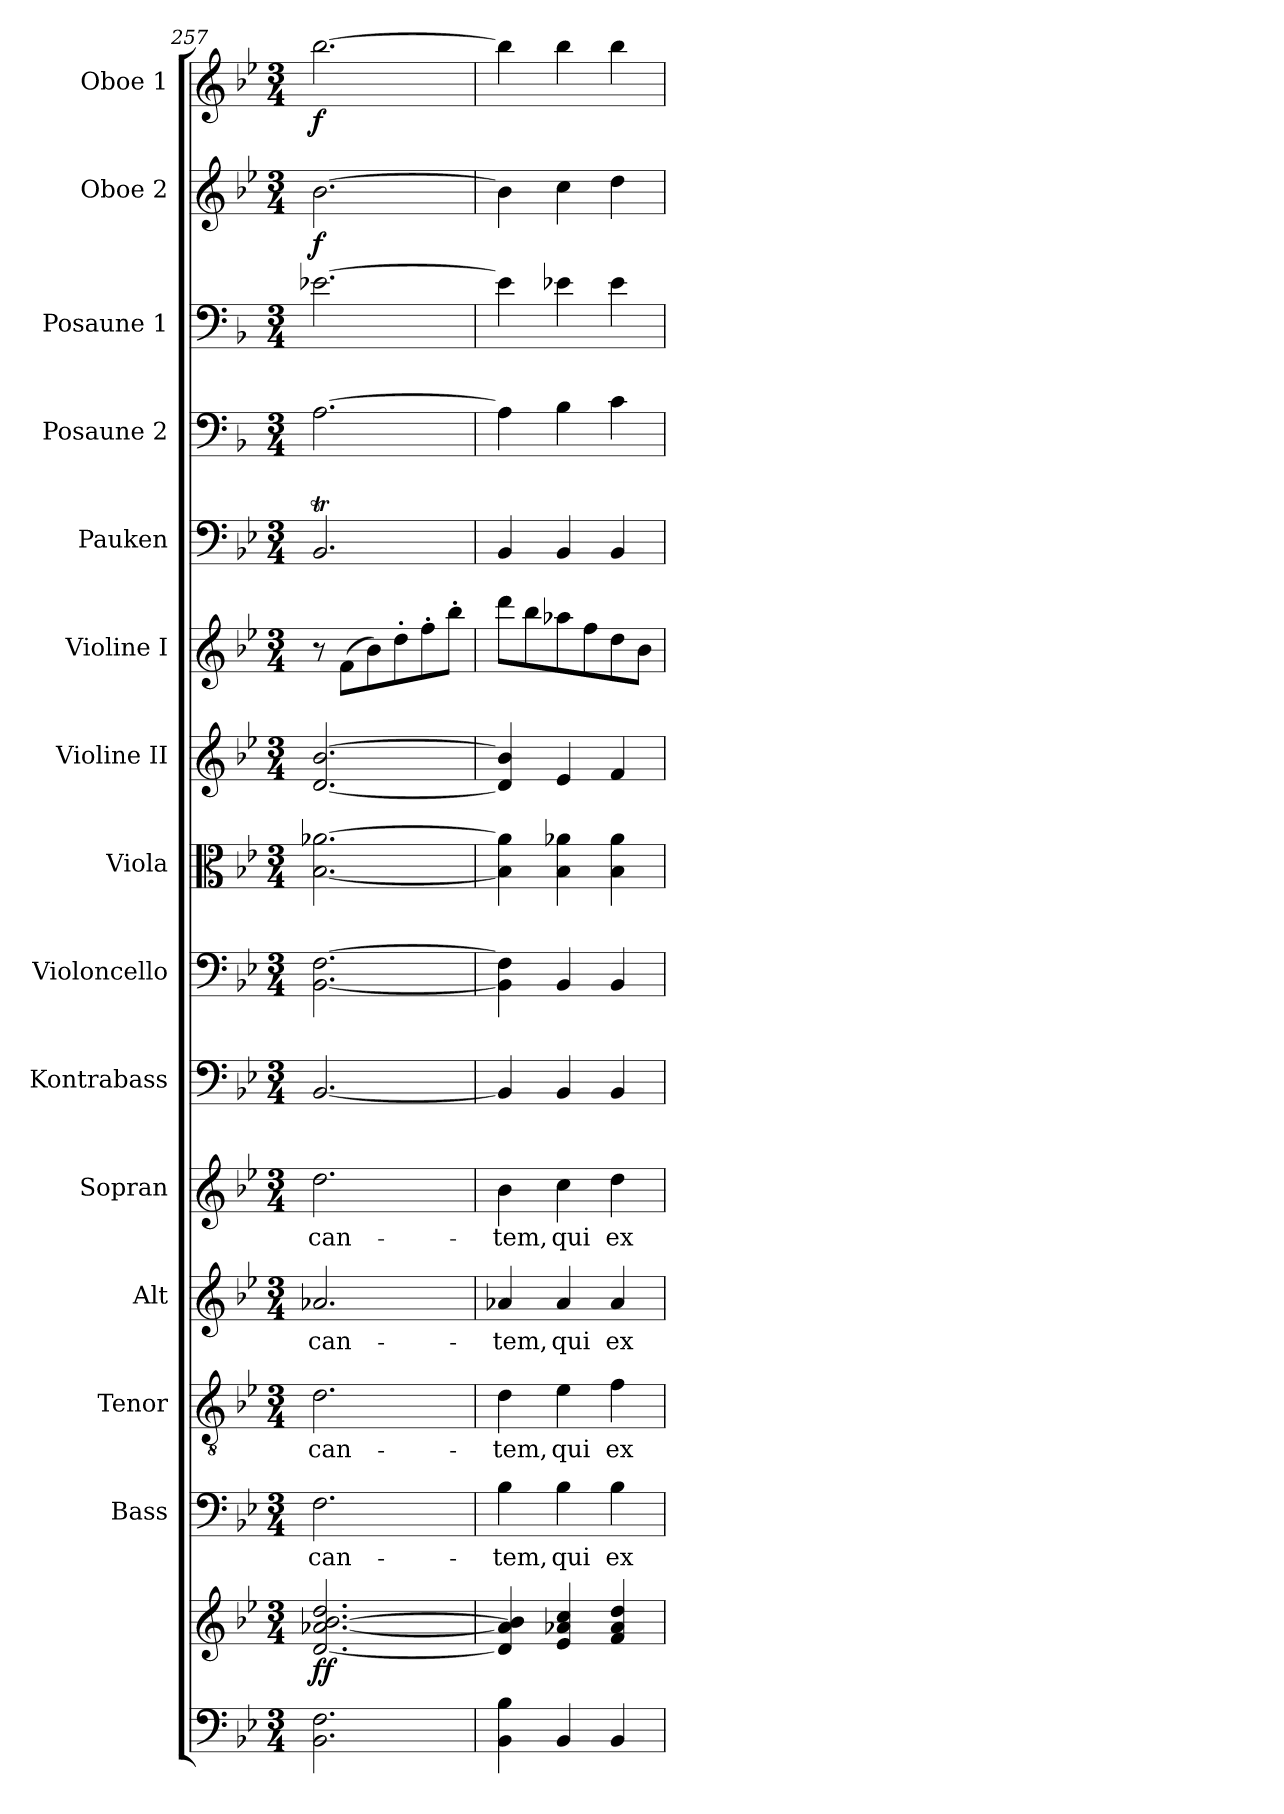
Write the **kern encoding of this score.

**kern	**kern	**dynam	**kern	**text	**kern	**text	**kern	**text	**kern	**text	**kern	**kern	**kern	**kern	**kern	**kern	**kern	**kern	**kern	**dynam	**kern	**dynam
*part15	*part15	*part15	*part14	*part14	*part13	*part13	*part12	*part12	*part11	*part11	*part10	*part9	*part8	*part7	*part6	*part5	*part4	*part3	*part2	*part2	*part1	*part1
*staff16	*staff15	*staff15/16	*staff14	*staff14	*staff13	*staff13	*staff12	*staff12	*staff11	*staff11	*staff10	*staff9	*staff8	*staff7	*staff6	*staff5	*staff4	*staff3	*staff2	*staff2	*staff1	*staff1
*	*	*	*I"Bass	*	*I"Tenor	*	*I"Alt	*	*I"Sopran	*	*I"Kontrabass	*I"Violoncello	*I"Viola	*I"Violine II	*I"Violine I	*I"Pauken	*I"Posaune 2	*I"Posaune 1	*I"Oboe 2	*	*I"Oboe 1	*
*	*	*	*I'B.	*	*I'T.	*	*I'A.	*	*I'S.	*	*I'Kb.	*I'Vc.	*I'Vla.	*I'Vl. II	*I'Vl. I	*I'Pk.	*I'Pos. 2	*I'Pos. 1	*I'Ob. 2	*	*I'Ob. 1	*
*clefF4	*clefG2	*	*clefF4	*	*clefGv2	*	*clefG2	*	*clefG2	*	*clefF4	*clefF4	*clefC3	*clefG2	*clefG2	*clefF4	*clefF4	*clefF4	*clefG2	*	*clefG2	*
*	*	*	*	*	*	*	*	*	*	*	*ITrd7c12	*	*	*	*	*	*ITrd4c7	*ITrd4c7	*	*	*	*
*k[b-e-]	*k[b-e-]	*	*k[b-e-]	*	*k[b-e-]	*	*k[b-e-]	*	*k[b-e-]	*	*k[b-e-]	*k[b-e-]	*k[b-e-]	*k[b-e-]	*k[b-e-]	*k[b-e-]	*k[b-e-]	*k[b-e-]	*k[b-e-]	*	*k[b-e-]	*
*B-:	*B-:	*	*B-:	*	*B-:	*	*B-:	*	*B-:	*	*B-:	*B-:	*B-:	*B-:	*B-:	*B-:	*B-:	*B-:	*B-:	*	*B-:	*
*M3/4	*M3/4	*	*M3/4	*	*M3/4	*	*M3/4	*	*M3/4	*	*M3/4	*M3/4	*M3/4	*M3/4	*M3/4	*M3/4	*M3/4	*M3/4	*M3/4	*	*M3/4	*
=257	=257	=257	=257	=257	=257	=257	=257	=257	=257	=257	=257	=257	=257	=257	=257	=257	=257	=257	=257	=257	=257	=257
!	!	!LO:DY:b	!	!LO:LY:b	!	!LO:LY:b	!	!LO:LY:b	!	!LO:LY:b	!	!	!	!	!	!	!	!	!	!LO:DY:b	!	!LO:DY:b
2.BB-\ 2.F\	[2.d/ [2.a-X/ [2.b-/ 2.dd/	ff	2.F\	-can-	2.d\	-can-	2.a-X/	-can-	2.dd\	-can-	[2.BBB-/	[2.BB-\ [2.F\	[2.B-\ [2.a-X\	[2.d/ [2.b-/	8r	2.BB-T/	[2.D\	[2.A-X\	[2.b-\	f	[2.bb-\	f
.	.	.	.	.	.	.	.	.	.	.	.	.	.	.	(>8f\L	.	.	.	.	.	.	.
.	.	.	.	.	.	.	.	.	.	.	.	.	.	.	8b-\)	.	.	.	.	.	.	.
.	.	.	.	.	.	.	.	.	.	.	.	.	.	.	8dd'>\	.	.	.	.	.	.	.
.	.	.	.	.	.	.	.	.	.	.	.	.	.	.	8ff'>\	.	.	.	.	.	.	.
.	.	.	.	.	.	.	.	.	.	.	.	.	.	.	8bb-'>\J	.	.	.	.	.	.	.
=258	=258	=258	=258	=258	=258	=258	=258	=258	=258	=258	=258	=258	=258	=258	=258	=258	=258	=258	=258	=258	=258	=258
!	!	!	!	!LO:LY:b	!	!LO:LY:b	!	!LO:LY:b	!	!LO:LY:b	!	!	!	!	!	!	!	!	!	!	!	!
4BB-\ 4B-\	4d/] 4a-/] 4b-/]	.	4B-\	-tem,	4d\	-tem,	4a-X/	-tem,	4b-\	-tem,	4BBB-/]	4BB-\] 4F\]	4B-\] 4a-\]	4d/] 4b-/]	8ddd\L	4BB-/	4D\]	4A-\]	4b-\]	.	4bb-\]	.
.	.	.	.	.	.	.	.	.	.	.	.	.	.	.	8bb-\	.	.	.	.	.	.	.
!	!	!	!	!LO:LY:b	!	!LO:LY:b	!	!LO:LY:b	!	!LO:LY:b	!	!	!	!	!	!	!	!	!	!	!	!
4BB-/	4e-/ 4a-X/ 4cc/	.	4B-\	qui	4e-\	qui	4a-/	qui	4cc\	qui	4BBB-/	4BB-/	4B-\ 4a-X\	4e-/	8aa-X\	4BB-/	4E-\	4A-X\	4cc\	.	4bb-\	.
.	.	.	.	.	.	.	.	.	.	.	.	.	.	.	8ff\	.	.	.	.	.	.	.
!	!	!	!	!LO:LY:b	!	!LO:LY:b	!	!LO:LY:b	!	!LO:LY:b	!	!	!	!	!	!	!	!	!	!	!	!
4BB-/	4f/ 4a-/ 4dd/	.	4B-\	ex	4f\	ex	4a-/	ex	4dd\	ex	4BBB-/	4BB-/	4B-\ 4a-\	4f/	8dd\	4BB-/	4F\	4A-\	4dd\	.	4bb-\	.
.	.	.	.	.	.	.	.	.	.	.	.	.	.	.	8b-\J	.	.	.	.	.	.	.
=	=	=	=	=	=	=	=	=	=	=	=	=	=	=	=	=	=	=	=	=	=	=
*-	*-	*-	*-	*-	*-	*-	*-	*-	*-	*-	*-	*-	*-	*-	*-	*-	*-	*-	*-	*-	*-	*-
